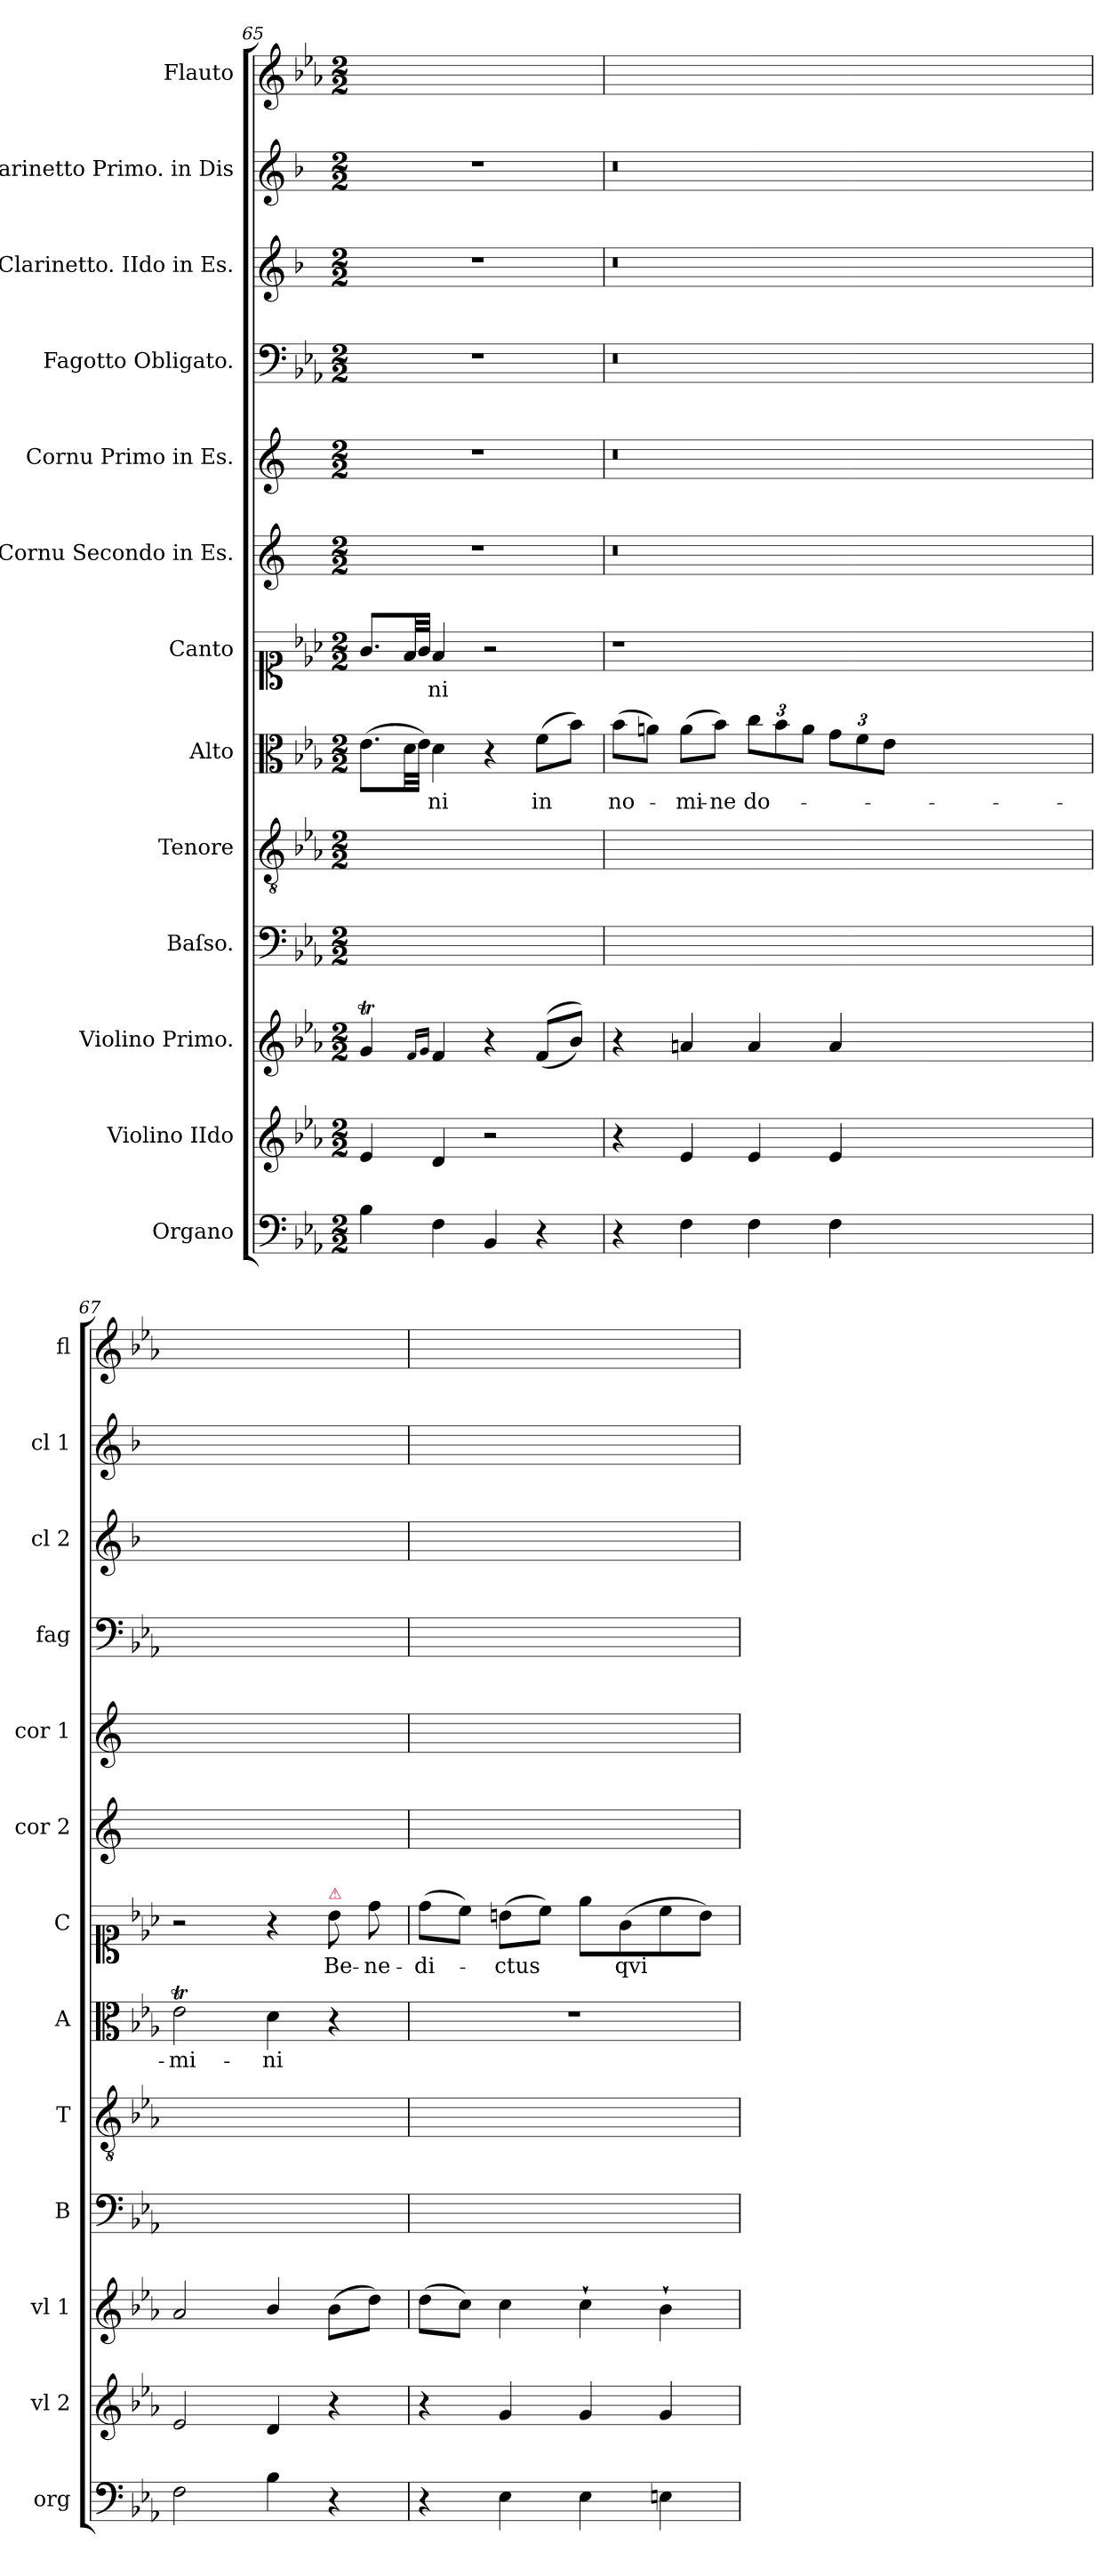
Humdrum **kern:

**kern	**kern	**kern	**kern	**kern	**kern	**text	**kern	**text	**kern	**kern	**kern	**kern	**kern	**kern
*part13	*part12	*part11	*part10	*part9	*part8	*part8	*part7	*part7	*part6	*part5	*part4	*part3	*part2	*part1
*staff13	*staff12	*staff11	*staff10	*staff9	*staff8	*staff8	*staff7	*staff7	*staff6	*staff5	*staff4	*staff3	*staff2	*staff1
*I"Organo	*I"Violino IIdo	*I"Violino Primo.	*I"Baſso.	*I"Tenore	*I"Alto	*	*I"Canto	*	*I"Cornu Secondo in Es.	*I"Cornu Primo in Es.	*I"Fagotto Obligato.	*I"Clarinetto. IIdo in Es.	*I"Clarinetto Primo. in Dis	*I"Flauto
*I'org	*I'vl 2	*I'vl 1	*I'B	*I'T	*I'A	*	*I'C	*	*I'cor 2	*I'cor 1	*I'fag	*I'cl 2	*I'cl 1	*I'fl
*clefF4	*clefG2	*clefG2	*clefF4	*clefGv2	*clefC3	*	*clefC1	*	*clefG2	*clefG2	*clefF4	*clefG2	*clefG2	*clefG2
*	*	*	*	*	*	*	*	*	*ITrd5c9	*ITrd5c9	*	*ITrd1c2	*ITrd1c2	*
*k[b-e-a-]	*k[b-e-a-]	*k[b-e-a-]	*k[b-e-a-]	*k[b-e-a-]	*k[b-e-a-]	*	*k[b-e-a-]	*	*k[b-e-a-]	*k[b-e-a-]	*k[b-e-a-]	*k[b-e-a-]	*k[b-e-a-]	*k[b-e-a-]
*E-:	*E-:	*E-:	*E-:	*E-:	*E-:	*	*E-:	*	*E-:	*E-:	*E-:	*E-:	*E-:	*E-:
*M2/2	*M2/2	*M2/2	*M2/2	*M2/2	*M2/2	*	*M2/2	*	*M2/2	*M2/2	*M2/2	*M2/2	*M2/2	*M2/2
=65	=65	=65	=65	=65	=65	=65	=65	=65	=65	=65	=65	=65	=65	=65
4B-\	4e-/	4gt/	1ryy	1ryy	(8.e-\L	.	8.g/L	.	1r	1r	1r	1r	1r	1ryy
.	.	.	.	.	32d\LL	.	32f/LL	.	.	.	.	.	.	.
.	.	.	.	.	32e-\JJJ)	.	32g/JJJ	.	.	.	.	.	.	.
.	.	16qqf/LL	.	.	.	.	.	.	.	.	.	.	.	.
.	.	16qqg/JJ	.	.	.	.	.	.	.	.	.	.	.	.
4F\	4d/	4f/	.	.	4d\	-ni	4f/	-ni	.	.	.	.	.	.
4BB-/	2r	4r	.	.	4r	.	2r	.	.	.	.	.	.	.
4r	.	(<(>8f/L	.	.	(8f\L	in	.	.	.	.	.	.	.	.
.	.	8b-/J))	.	.	8b-\J)	.	.	.	.	.	.	.	.	.
=66	=66	=66	=66	=66	=66	=66	=66	=66	=66	=66	=66	=66	=66	=66
4r	4r	4r	1ryy	1ryy	(8b-\L	no-	1r	.	0.r	0.r	0.r	0.r	0.r	1ryy
.	.	.	.	.	8an\J)	.	.	.	.	.	.	.	.	.
4F\	4e-/	4an/	.	.	(8a\L	-mi-	.	.	.	.	.	.	.	.
.	.	.	.	.	8b-\J)	-ne	.	.	.	.	.	.	.	.
4F\	4e-/	4a/	.	.	12cc\L	do-	.	.	.	.	.	.	.	.
.	.	.	.	.	12b-\	.	.	.	.	.	.	.	.	.
.	.	.	.	.	12a\J	.	.	.	.	.	.	.	.	.
4F\	4e-/	4a/	.	.	12g\L	.	.	.	.	.	.	.	.	.
.	.	.	.	.	12f\	.	.	.	.	.	.	.	.	.
.	.	.	.	.	12e-\J	.	.	.	.	.	.	.	.	.
0ryy	0ryy	0ryy	0ryy	0ryy	0ryy	.	0ryy	.	.	.	.	.	.	0ryy
=67	=67	=67	=67	=67	=67	=67	=67	=67	=67	=67	=67	=67	=67	=67
2F\	2e-/	2a-/	1ryy	1ryy	2e-T\	-mi-	2r	.	1ryy	1ryy	1ryy	1ryy	1ryy	1ryy
4B-\	4d/	4b-/	.	.	4d\	-ni	4r	.	.	.	.	.	.	.
!	!	!	!	!	!	!	!LO:TX:a:color=crimson:t=⚠	!	!	!	!	!	!	!
4r	4r	(8b-\L	.	.	4r	.	8b-\	Be-	.	.	.	.	.	.
.	.	8dd\J)	.	.	.	.	8dd\	-ne-	.	.	.	.	.	.
=68	=68	=68	=68	=68	=68	=68	=68	=68	=68	=68	=68	=68	=68	=68
4r	4r	(8dd\L	1ryy	1ryy	1r	.	(8dd\L	-di-	1ryy	1ryy	1ryy	1ryy	1ryy	1ryy
.	.	8cc\J)	.	.	.	.	8cc\J)	.	.	.	.	.	.	.
4E-\	4g/	4cc\	.	.	.	.	(8bn\L	-ctus	.	.	.	.	.	.
.	.	.	.	.	.	.	8cc\J)	.	.	.	.	.	.	.
4E-\	4g/	4cc`\	.	.	.	.	8ee-\L	.	.	.	.	.	.	.
.	.	.	.	.	.	.	(8g\	qvi	.	.	.	.	.	.
4En\	4g/	4b-`\	.	.	.	.	8cc\	.	.	.	.	.	.	.
.	.	.	.	.	.	.	8b\J)	.	.	.	.	.	.	.
=	=	=	=	=	=	=	=	=	=	=	=	=	=	=
*-	*-	*-	*-	*-	*-	*-	*-	*-	*-	*-	*-	*-	*-	*-
